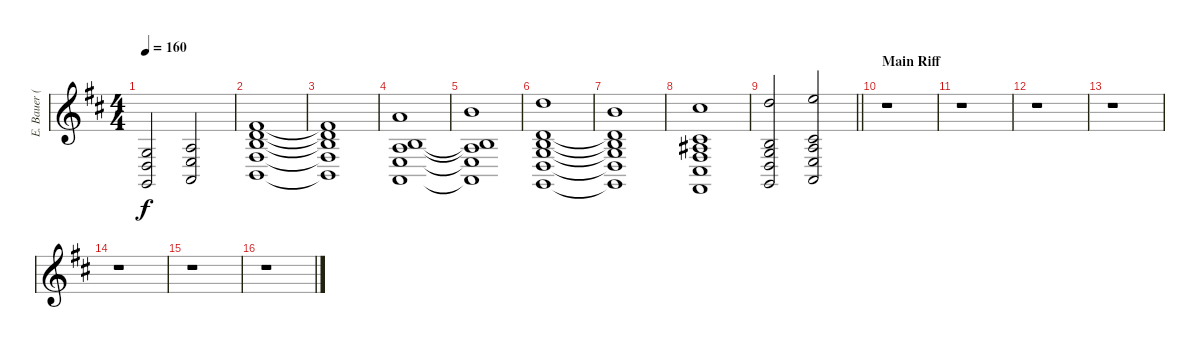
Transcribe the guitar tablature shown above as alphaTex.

\track ("E. Bauer (Keyboard)" "E. Bauer (") {instrument stringensemble1}
\staff {score}
\tuning (E4 B3 G3 D3 A2 E2) {hide}
\ts (4 4)
\tempo 160
\clef g2
\ks bminor
(5.4 5.5 3.6).2{dy f} (2.3 2.4 0.5).2 |
(2.1 3.2 4.3 4.4 2.5).1 |
(2.1{t} 3.2{t} 4.3{t} 4.4{t} 2.5{t}).1 |
(5.1 0.2 2.3 2.4 0.5).1 |
(7.1 0.2{t} 2.3{t} 2.4{t} 0.5{t}).1 |
(10.1 3.2 4.3 5.4 5.5 3.6).1 |
(7.1 3.2{t} 4.3{t} 5.4{t} 5.5{t} 3.6{t}).1 |
(9.1 2.2 3.3 4.4 4.5 2.6).1 |
\barLineRight lightlight
(10.1 4.3 5.4 5.5 3.6).2 (12.1 2.2 2.3 2.4 0.5).2 |
\section ("" "Main Riff")
r.1 |
r.1 |
r.1 |
r.1 |
r.1 |
r.1 |
r.1
